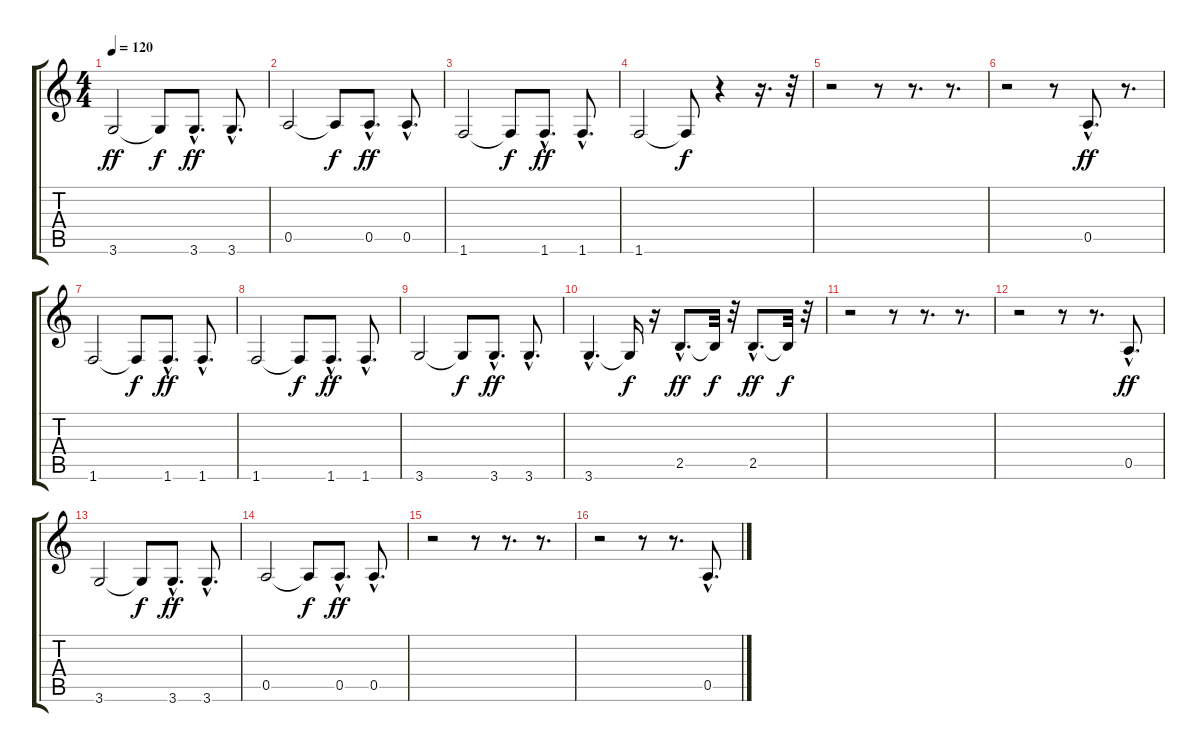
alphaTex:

\track "" {instrument contrabass}
\staff {score tabs}
\tuning (E4 B3 G3 D3 A2 E2) {hide}
\ts (4 4)
\tempo 120
\clef g2
\ks c
3.6.2{dy ff} 3.6{t}.8{dy f} 3.6{hac}.8{d dy ff} 3.6{hac}.8{d} |
0.5.2 0.5{t}.8{dy f} 0.5{hac}.8{d dy ff} 0.5{hac}.8{d} |
1.6.2 1.6{t}.8{dy f} 1.6{hac}.8{d dy ff} 1.6{hac}.8{d} |
1.6.2 1.6{t}.8{dy f} r.4 r.16{d} r.32 |
r.2 r.8 r.8{d} r.8{d} |
r.2 r.8 0.5{hac}.8{d dy ff} r.8{d} |
1.6.2 1.6{t}.8{dy f} 1.6{hac}.8{d dy ff} 1.6{hac}.8{d} |
1.6.2 1.6{t}.8{dy f} 1.6{hac}.8{d dy ff} 1.6{hac}.8{d} |
3.6.2 3.6{t}.8{dy f} 3.6{hac}.8{d dy ff} 3.6{hac}.8{d} |
3.6{hac}.4{d} 3.6{t}.16{dy f} r.16 2.5{hac}.8{d dy ff} 2.5{t}.32{dy f} r.32 2.5{hac}.8{d dy ff} 2.5{t}.32{dy f} r.32 |
r.2 r.8 r.8{d} r.8{d} |
r.2 r.8 r.8{d} 0.5{hac}.8{d dy ff} |
3.6.2 3.6{t}.8{dy f} 3.6{hac}.8{d dy ff} 3.6{hac}.8{d} |
0.5.2 0.5{t}.8{dy f} 0.5{hac}.8{d dy ff} 0.5{hac}.8{d} |
r.2 r.8 r.8{d} r.8{d} |
r.2 r.8 r.8{d} 0.5{hac}.8{d}
